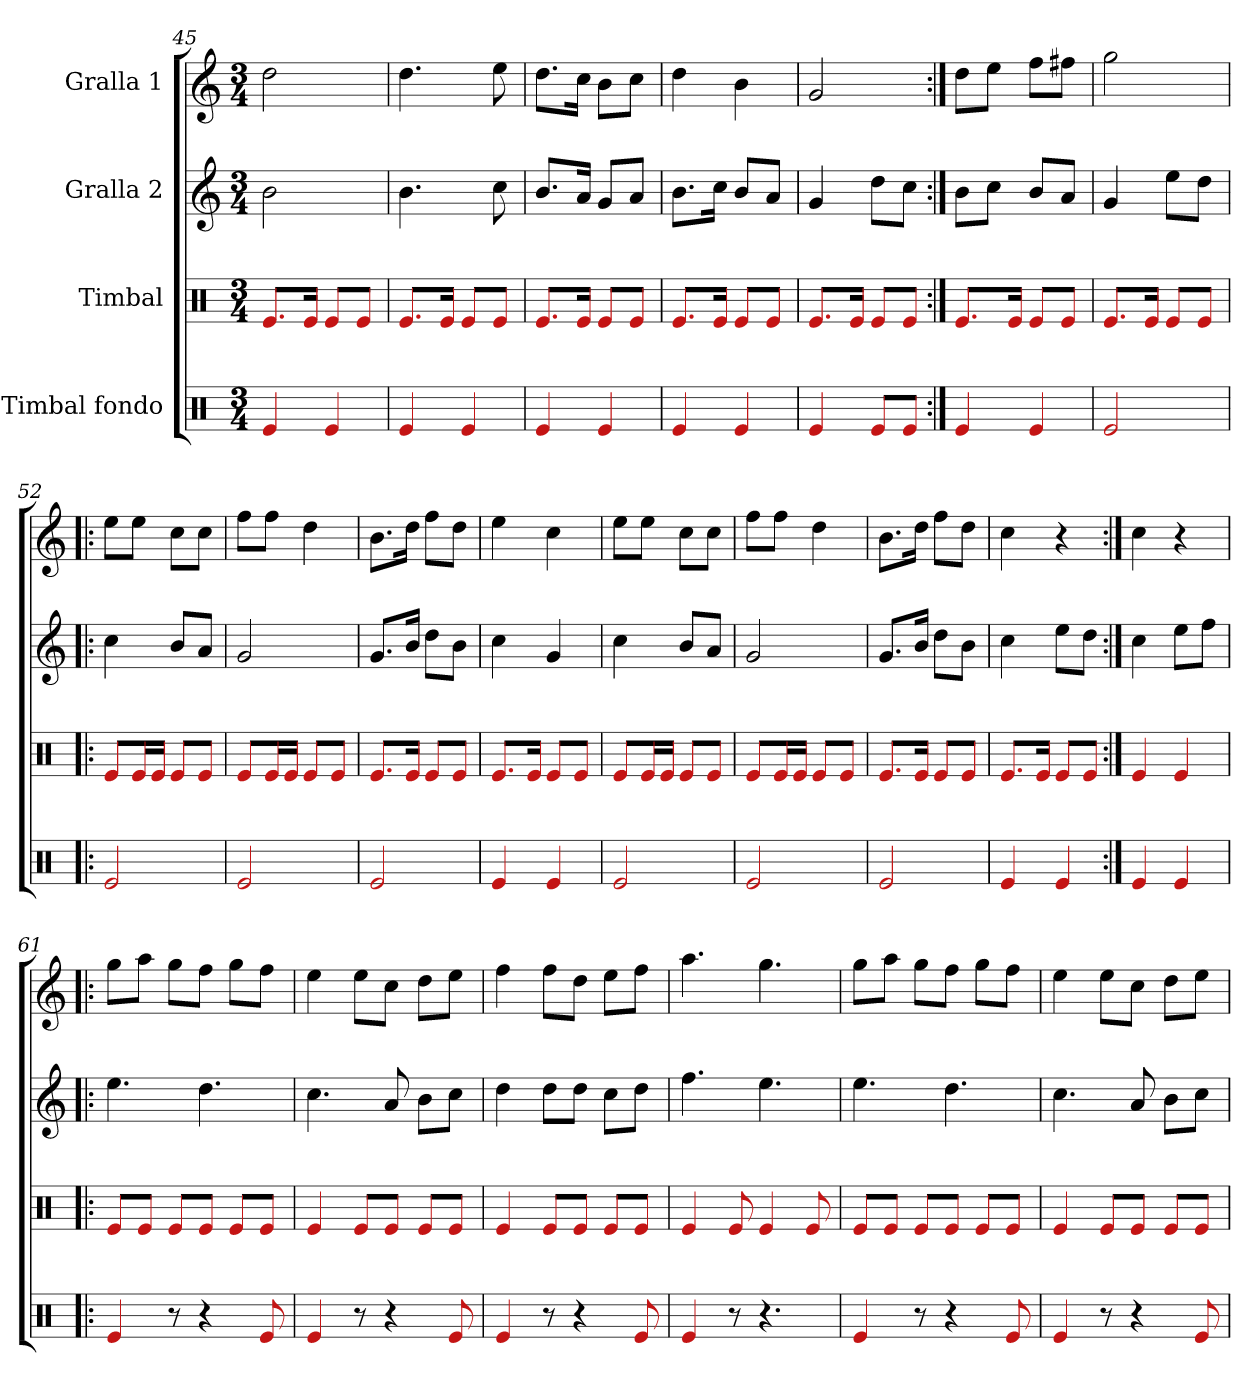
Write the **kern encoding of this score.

**kern	**kern	**kern	**kern
*part4	*part3	*part2	*part1
*staff4	*staff3	*staff2	*staff1
*I"Timbal fondo	*I"Timbal	*I"Gralla 2	*I"Gralla 1
*clefX	*clefX	*clefG2	*clefG2
*k[]	*k[]	*k[]	*k[]
*M3/4	*M3/4	*M3/4	*M3/4
=45	=45	=45	=45
4e	8.e/L	2b	2dd
.	16e/Jk	.	.
4e	8e/L	.	.
.	8e/J	.	.
=46	=46	=46	=46
4e	8.e/L	4.b	4.dd
.	16e/Jk	.	.
4e	8e/L	.	.
.	8e/J	8cc	8ee
=47	=47	=47	=47
4e	8.e/L	8.b/L	8.dd\L
.	16e/Jk	16a/Jk	16cc\Jk
4e	8e/L	8g/L	8b\L
.	8e/J	8a/J	8cc\J
=48	=48	=48	=48
4e	8.e/L	8.b\L	4dd
.	16e/Jk	16cc\Jk	.
4e	8e/L	8b/L	4b
.	8e/J	8a/J	.
=49	=49	=49	=49
4e	8.e/L	4g	2g
.	16e/Jk	.	.
8e/L	8e/L	8dd\L	.
8e/J	8e/J	8cc\J	.
=50:|!	=50:|!	=50:|!	=50:|!
4e	8.e/L	8b\L	8dd\L
.	.	8cc\J	8ee\J
.	16e/Jk	.	.
4e	8e/L	8b/L	8ff\L
.	8e/J	8a/J	8ff#\J
=51	=51	=51	=51
2e	8.e/L	4g	2gg
.	16e/Jk	.	.
.	8e/L	8ee\L	.
.	8e/J	8dd\J	.
=52!|:	=52!|:	=52!|:	=52!|:
2e	8e/L	4cc	8ee\L
.	16e/L	.	8ee\J
.	16e/JJ	.	.
.	8e/L	8b/L	8cc\L
.	8e/J	8a/J	8cc\J
=53	=53	=53	=53
2e	8e/L	2g	8ff\L
.	16e/L	.	8ff\J
.	16e/JJ	.	.
.	8e/L	.	4dd
.	8e/J	.	.
=54	=54	=54	=54
2e	8.e/L	8.g/L	8.b\L
.	16e/Jk	16b/Jk	16dd\Jk
.	8e/L	8dd\L	8ff\L
.	8e/J	8b\J	8dd\J
=55	=55	=55	=55
4e	8.e/L	4cc	4ee
.	16e/Jk	.	.
4e	8e/L	4g	4cc
.	8e/J	.	.
=56	=56	=56	=56
2e	8e/L	4cc	8ee\L
.	16e/L	.	8ee\J
.	16e/JJ	.	.
.	8e/L	8b/L	8cc\L
.	8e/J	8a/J	8cc\J
=57	=57	=57	=57
2e	8e/L	2g	8ff\L
.	16e/L	.	8ff\J
.	16e/JJ	.	.
.	8e/L	.	4dd
.	8e/J	.	.
=58	=58	=58	=58
2e	8.e/L	8.g/L	8.b\L
.	16e/Jk	16b/Jk	16dd\Jk
.	8e/L	8dd\L	8ff\L
.	8e/J	8b\J	8dd\J
=59	=59	=59	=59
4e	8.e/L	4cc	4cc
.	16e/Jk	.	.
4e	8e/L	8ee\L	4r
.	8e/J	8dd\J	.
=60:|!	=60:|!	=60:|!	=60:|!
4e	4e	4cc	4cc
4e	4e	8ee\L	4r
.	.	8ff\J	.
=61!|:	=61!|:	=61!|:	=61!|:
4e	8e/L	4.ee	8gg\L
.	8e/J	.	8aa\J
8r	8e/L	.	8gg\L
4r	8e/J	4.dd	8ff\J
.	8e/L	.	8gg\L
8e	8e/J	.	8ff\J
=62	=62	=62	=62
*	*	*	*MM189
4e	4e	4.cc	4ee
8r	8e/L	.	8ee\L
4r	8e/J	8a	8cc\J
.	8e/L	8b\L	8dd\L
8e	8e/J	8cc\J	8ee\J
=63	=63	=63	=63
4e	4e	4dd	4ff
8r	8e/L	8dd\L	8ff\L
4r	8e/J	8dd\J	8dd\J
.	8e/L	8cc\L	8ee\L
8e	8e/J	8dd\J	8ff\J
=64	=64	=64	=64
4e	4e	4.ff	4.aa
8r	8e	.	.
4.r	4e	4.ee	4.gg
.	8e	.	.
=65	=65	=65	=65
4e	8e/L	4.ee	8gg\L
.	8e/J	.	8aa\J
8r	8e/L	.	8gg\L
4r	8e/J	4.dd	8ff\J
.	8e/L	.	8gg\L
8e	8e/J	.	8ff\J
=66	=66	=66	=66
4e	4e	4.cc	4ee
8r	8e/L	.	8ee\L
4r	8e/J	8a	8cc\J
.	8e/L	8b\L	8dd\L
8e	8e/J	8cc\J	8ee\J
=	=	=	=
*-	*-	*-	*-
